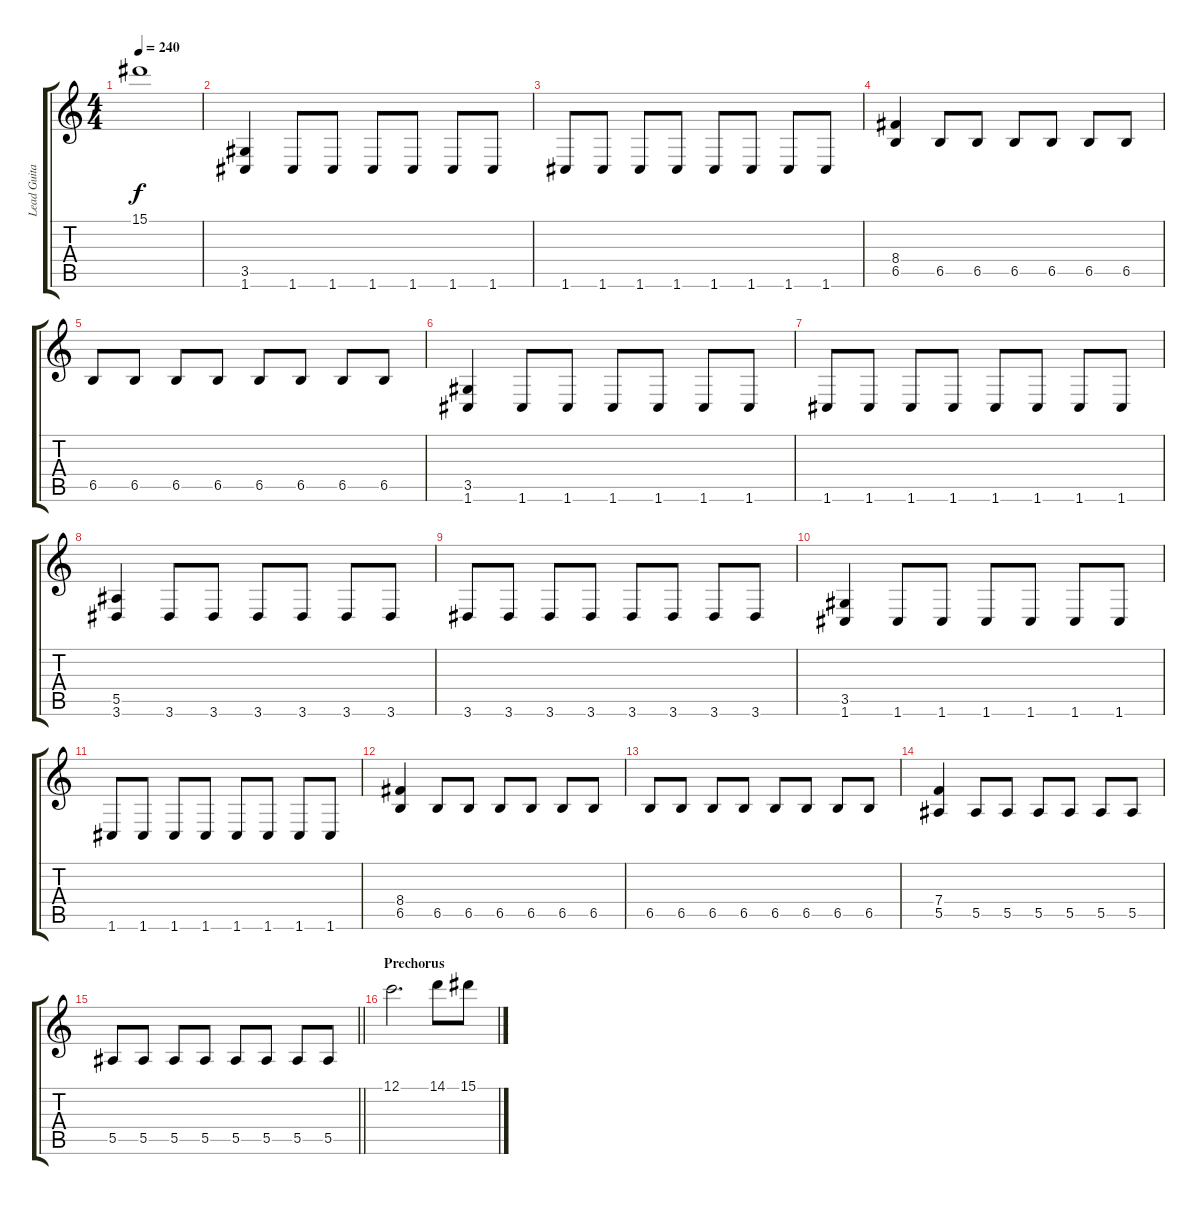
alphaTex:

\track ("Lead Guitar" "Lead Guita") {instrument overdrivenguitar}
\staff {score tabs}
\tuning (C4 G3 Eb3 Bb2 F2 C2) {hide}
\ts (4 4)
\tempo 240
\clef g2
\ks c
15.1{t}.1{dy f} |
(3.5 1.6).4 1.6.8 1.6.8 1.6.8 1.6.8 1.6.8 1.6.8 |
1.6.8 1.6.8 1.6.8 1.6.8 1.6.8 1.6.8 1.6.8 1.6.8 |
(8.4 6.5).4 6.5.8 6.5.8 6.5.8 6.5.8 6.5.8 6.5.8 |
6.5.8 6.5.8 6.5.8 6.5.8 6.5.8 6.5.8 6.5.8 6.5.8 |
(3.5 1.6).4 1.6.8 1.6.8 1.6.8 1.6.8 1.6.8 1.6.8 |
1.6.8 1.6.8 1.6.8 1.6.8 1.6.8 1.6.8 1.6.8 1.6.8 |
(5.5 3.6).4 3.6.8 3.6.8 3.6.8 3.6.8 3.6.8 3.6.8 |
3.6.8 3.6.8 3.6.8 3.6.8 3.6.8 3.6.8 3.6.8 3.6.8 |
(3.5 1.6).4 1.6.8 1.6.8 1.6.8 1.6.8 1.6.8 1.6.8 |
1.6.8 1.6.8 1.6.8 1.6.8 1.6.8 1.6.8 1.6.8 1.6.8 |
(8.4 6.5).4 6.5.8 6.5.8 6.5.8 6.5.8 6.5.8 6.5.8 |
6.5.8 6.5.8 6.5.8 6.5.8 6.5.8 6.5.8 6.5.8 6.5.8 |
(7.4 5.5).4 5.5.8 5.5.8 5.5.8 5.5.8 5.5.8 5.5.8 |
\barLineRight lightlight
5.5.8 5.5.8 5.5.8 5.5.8 5.5.8 5.5.8 5.5.8 5.5.8 |
\section ("" "Prechorus")
12.1.2{d} 14.1.8 15.1.8
